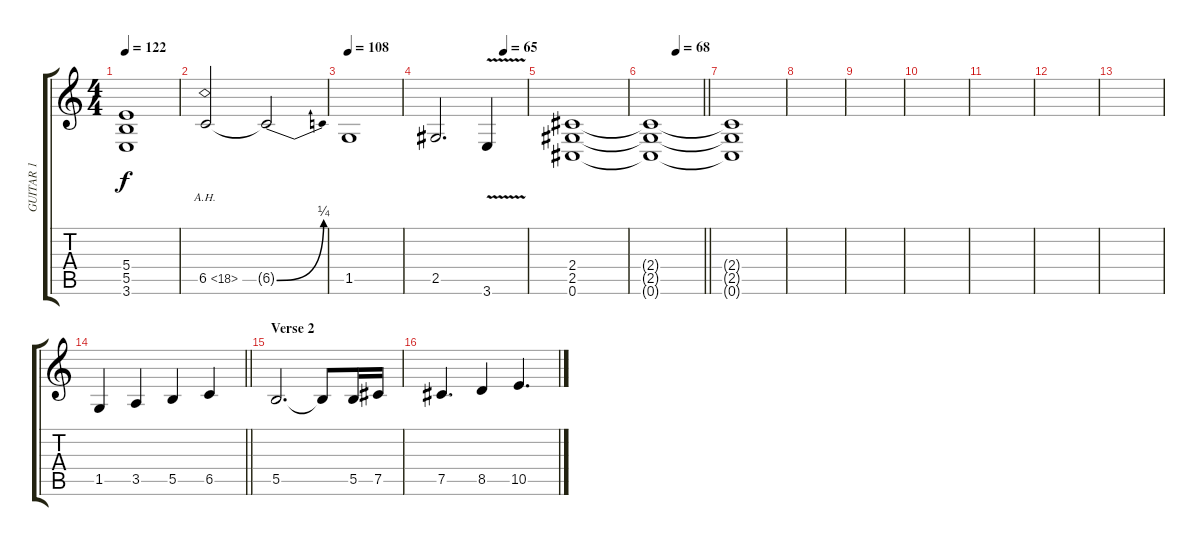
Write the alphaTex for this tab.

\track ("GUITAR 1" "GUITAR 1") {instrument overdrivenguitar}
\staff {score tabs}
\tuning (Db4 Ab3 E3 B2 Gb2 Db2) {hide}
\ts (4 4)
\tempo 122
\clef g2
\ks c
(5.4 5.5 3.6).1{dy f} |
6.5{ah 12}.2 6.5{be (bend 0 0 60 1) t}.2 |
\tempo 108
1.5.1 |
\tempo (65 0.75)
2.5.2{d} 3.6{v}.4 |
(2.4 2.5 0.6).1 |
\tempo (68 0.5)
\barLineRight lightlight
(2.4{t} 2.5{t} 0.6{t}).1 |
(2.4{t} 2.5{t} 0.6{t}).1 |
|
|
|
|
|
|
\barLineRight lightlight
1.5.4 3.5.4 5.5.4 6.5.4 |
\section ("" "Verse 2")
5.5.2{d} 5.5{t}.8 5.5.16 7.5.16 |
7.5.4{d} 8.5.4 10.5.4{d}
